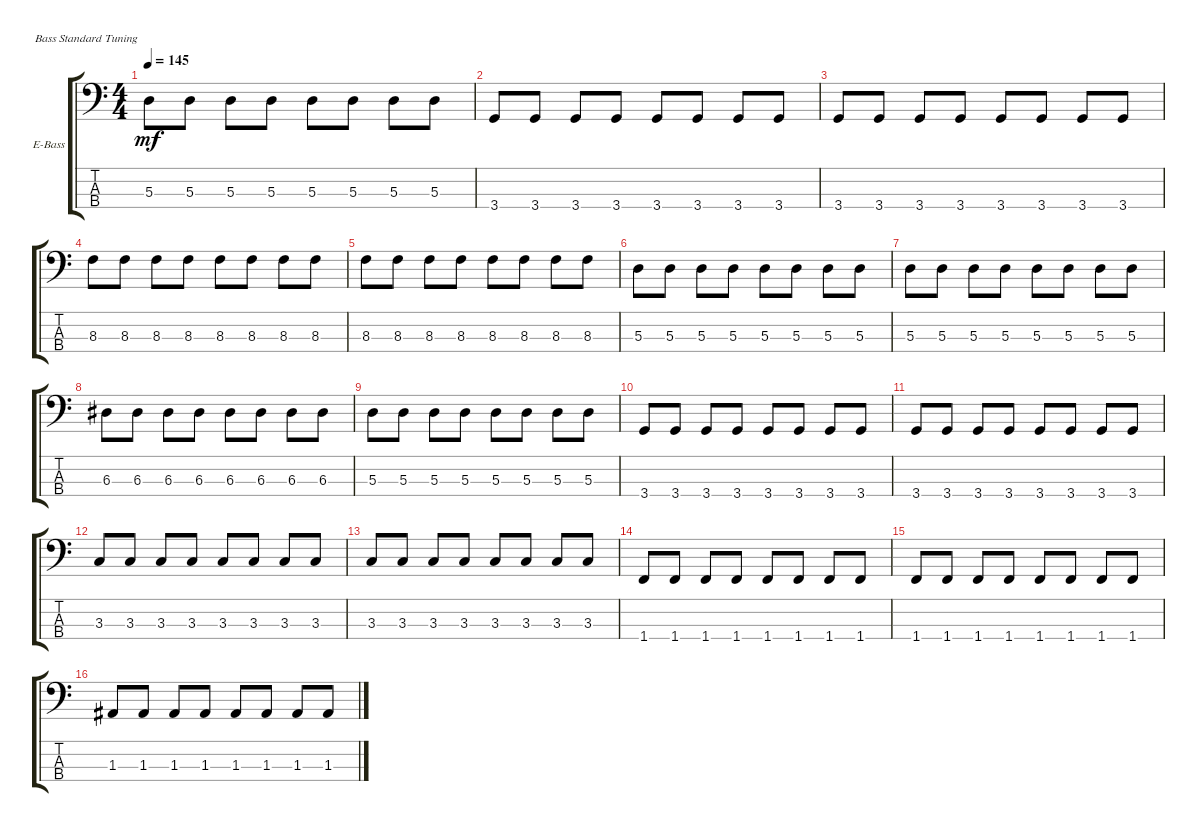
\bracketExtendMode groupsimilarinstruments
\firstSystemTrackNameOrientation horizontal
\otherSystemsTrackNameOrientation horizontal
\track ("Electric Bass" "E-Bass") {solo instrument electricbassfinger}
\staff {score tabs}
\tuning (G2 D2 A1 E1)
\ts (4 4)
\tempo 145
\clef f4
\ks c
5.3.8{dy mf} 5.3.8 5.3.8 5.3.8 5.3.8 5.3.8 5.3.8 5.3.8 |
3.4.8 3.4.8 3.4.8 3.4.8 3.4.8 3.4.8 3.4.8 3.4.8 |
3.4.8 3.4.8 3.4.8 3.4.8 3.4.8 3.4.8 3.4.8 3.4.8 |
8.3.8 8.3.8 8.3.8 8.3.8 8.3.8 8.3.8 8.3.8 8.3.8 |
\scale
0.333333 8.3.8 8.3.8 8.3.8 8.3.8 8.3.8 8.3.8 8.3.8 8.3.8 |
\scale
0.333333 5.3.8 5.3.8 5.3.8 5.3.8 5.3.8 5.3.8 5.3.8 5.3.8 |
\scale
0.333333 5.3.8 5.3.8 5.3.8 5.3.8 5.3.8 5.3.8 5.3.8 5.3.8 |
\scale
0.333333 6.3.8 6.3.8 6.3.8 6.3.8 6.3.8 6.3.8 6.3.8 6.3.8 |
\scale
0.333333 5.3.8 5.3.8 5.3.8 5.3.8 5.3.8 5.3.8 5.3.8 5.3.8 |
\scale
0.333333 3.4.8 3.4.8 3.4.8 3.4.8 3.4.8 3.4.8 3.4.8 3.4.8 |
\scale
0.333333 3.4.8 3.4.8 3.4.8 3.4.8 3.4.8 3.4.8 3.4.8 3.4.8 |
\scale
0.333333 3.3.8 3.3.8 3.3.8 3.3.8 3.3.8 3.3.8 3.3.8 3.3.8 |
\scale
0.333333 3.3.8 3.3.8 3.3.8 3.3.8 3.3.8 3.3.8 3.3.8 3.3.8 |
\scale
0.333333 1.4.8 1.4.8 1.4.8 1.4.8 1.4.8 1.4.8 1.4.8 1.4.8 |
\scale
0.333333 1.4.8 1.4.8 1.4.8 1.4.8 1.4.8 1.4.8 1.4.8 1.4.8 |
\scale
0.333333 1.3.8 1.3.8 1.3.8 1.3.8 1.3.8 1.3.8 1.3.8 1.3.8
